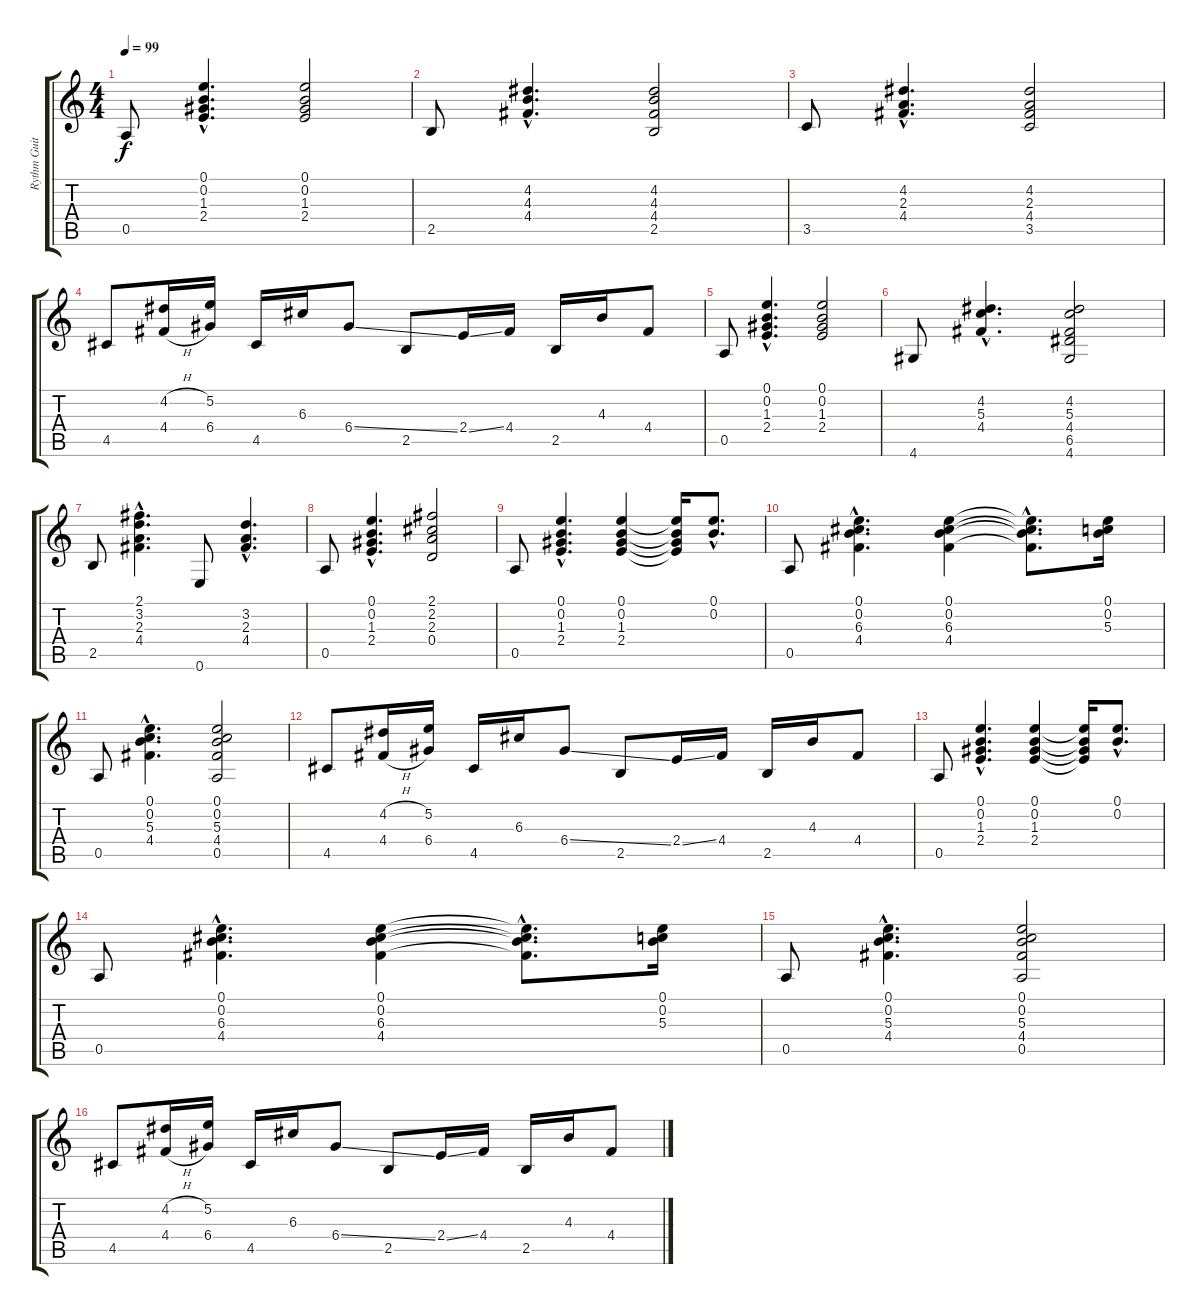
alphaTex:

\track ("Rythm Guitar" "Rythm Guit") {instrument acousticguitarsteel}
\staff {score tabs}
\tuning (E4 B3 G3 D3 A2 E2) {hide}
\ts (4 4)
\tempo 99
\clef g2
\ks c
0.5.8{dy f} (0.1{hac} 0.2{hac} 1.3{hac} 2.4{hac}).4{d} (0.1 0.2 1.3 2.4).2 |
2.5.8 (4.2{hac} 4.3{hac} 4.4{hac}).4{d} (4.2 4.3 4.4 2.5).2 |
3.5.8 (4.2{hac} 2.3{hac} 4.4{hac}).4{d} (4.2 2.3 4.4 3.5).2 |
4.5.8 (4.2{h} 4.4{h}).16 (5.2 6.4).16 4.5.16 6.3.16 6.4{ss}.8 2.5.8 2.4{ss}.16 4.4.16 2.5.16 4.3.16 4.4.8 |
0.5.8 (0.1{hac} 0.2{hac} 1.3{hac} 2.4{hac}).4{d} (0.1 0.2 1.3 2.4).2 |
4.6.8 (4.2{hac} 5.3{hac} 4.4{hac}).4{d} (4.2 5.3 4.4 6.5 4.6).2 |
2.5.8 (2.1{hac} 3.2{hac} 2.3{hac} 4.4{hac}).4{d} 0.6.8 (3.2{hac} 2.3{hac} 4.4{hac}).4{d} |
0.5.8 (0.1{hac} 0.2{hac} 1.3{hac} 2.4{hac}).4{d} (2.1 2.2 2.3 0.4).2 |
0.5.8 (0.1{hac} 0.2{hac} 1.3{hac} 2.4{hac}).4{d} (0.1 0.2 1.3 2.4).4 (0.1{t} 0.2{t} 1.3{t} 2.4{t}).16 (0.1{hac} 0.2{hac}).8{d} |
0.5.8 (0.1{hac} 0.2{hac} 6.3{hac} 4.4{hac}).4{d} (0.1 0.2 6.3 4.4).4 (0.1{hac t} 0.2{hac t} 6.3{hac t} 4.4{hac t}).8{d} (0.1 0.2 5.3).16 |
0.5.8 (0.1{hac} 0.2{hac} 5.3{hac} 4.4{hac}).4{d} (0.1 0.2 5.3 4.4 0.5).2 |
4.5.8 (4.2{h} 4.4{h}).16 (5.2 6.4).16 4.5.16 6.3.16 6.4{ss}.8 2.5.8 2.4{ss}.16 4.4.16 2.5.16 4.3.16 4.4.8 |
0.5.8 (0.1{hac} 0.2{hac} 1.3{hac} 2.4{hac}).4{d} (0.1 0.2 1.3 2.4).4 (0.1{t} 0.2{t} 1.3{t} 2.4{t}).16 (0.1{hac} 0.2{hac}).8{d} |
0.5.8 (0.1{hac} 0.2{hac} 6.3{hac} 4.4{hac}).4{d} (0.1 0.2 6.3 4.4).4 (0.1{hac t} 0.2{hac t} 6.3{hac t} 4.4{hac t}).8{d} (0.1 0.2 5.3).16 |
0.5.8 (0.1{hac} 0.2{hac} 5.3{hac} 4.4{hac}).4{d} (0.1 0.2 5.3 4.4 0.5).2 |
4.5.8 (4.2{h} 4.4{h}).16 (5.2 6.4).16 4.5.16 6.3.16 6.4{ss}.8 2.5.8 2.4{ss}.16 4.4.16 2.5.16 4.3.16 4.4.8
